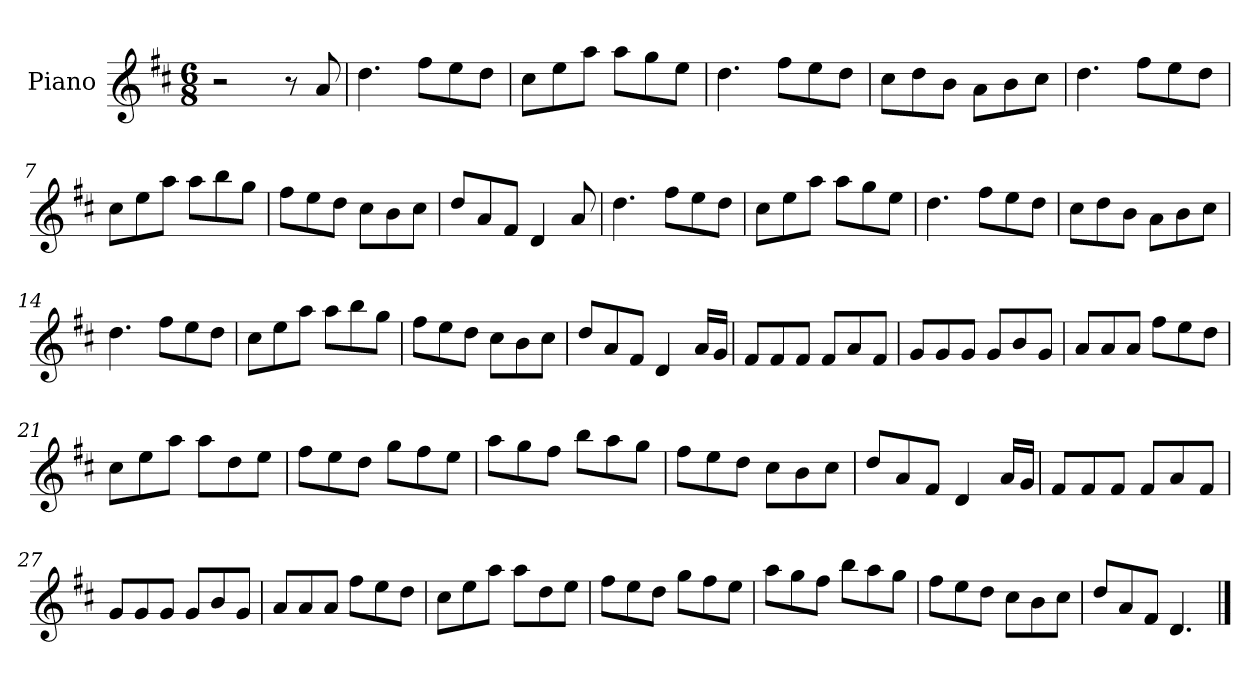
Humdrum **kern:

**kern
*part1
*staff1
*I"Piano
*I'Pno
*clefG2
*k[f#c#]
*M6/8
=1
2r
8r
8a/
=2
4.dd\
8ff#\L
8ee\
8dd\J
=3
8cc#\L
8ee\
8aa\J
8aa\L
8gg\
8ee\J
=4
4.dd\
8ff#\L
8ee\
8dd\J
=5
8cc#\L
8dd\
8b\J
8a\L
8b\
8cc#\J
=6
4.dd\
8ff#\L
8ee\
8dd\J
=7
8cc#\L
8ee\
8aa\J
8aa\L
8bb\
8gg\J
=8
8ff#\L
8ee\
8dd\J
8cc#\L
8b\
8cc#\J
=9
8dd/L
8a/
8f#/J
4d/
8a/
=10
4.dd\
8ff#\L
8ee\
8dd\J
=11
8cc#\L
8ee\
8aa\J
8aa\L
8gg\
8ee\J
=12
4.dd\
8ff#\L
8ee\
8dd\J
=13
8cc#\L
8dd\
8b\J
8a\L
8b\
8cc#\J
=14
4.dd\
8ff#\L
8ee\
8dd\J
=15
8cc#\L
8ee\
8aa\J
8aa\L
8bb\
8gg\J
=16
8ff#\L
8ee\
8dd\J
8cc#\L
8b\
8cc#\J
=17
8dd/L
8a/
8f#/J
4d/
16a/LL
16g/JJ
=18
8f#/L
8f#/
8f#/J
8f#/L
8a/
8f#/J
=19
8g/L
8g/
8g/J
8g/L
8b/
8g/J
=20
8a/L
8a/
8a/J
8ff#\L
8ee\
8dd\J
=21
8cc#\L
8ee\
8aa\J
8aa\L
8dd\
8ee\J
=22
8ff#\L
8ee\
8dd\J
8gg\L
8ff#\
8ee\J
=23
8aa\L
8gg\
8ff#\J
8bb\L
8aa\
8gg\J
=24
8ff#\L
8ee\
8dd\J
8cc#\L
8b\
8cc#\J
=25
8dd/L
8a/
8f#/J
4d/
16a/LL
16g/JJ
=26
8f#/L
8f#/
8f#/J
8f#/L
8a/
8f#/J
=27
8g/L
8g/
8g/J
8g/L
8b/
8g/J
=28
8a/L
8a/
8a/J
8ff#\L
8ee\
8dd\J
=29
8cc#\L
8ee\
8aa\J
8aa\L
8dd\
8ee\J
=30
8ff#\L
8ee\
8dd\J
8gg\L
8ff#\
8ee\J
=31
8aa\L
8gg\
8ff#\J
8bb\L
8aa\
8gg\J
=32
8ff#\L
8ee\
8dd\J
8cc#\L
8b\
8cc#\J
=33
8dd/L
8a/
8f#/J
4.d/
==
*-
